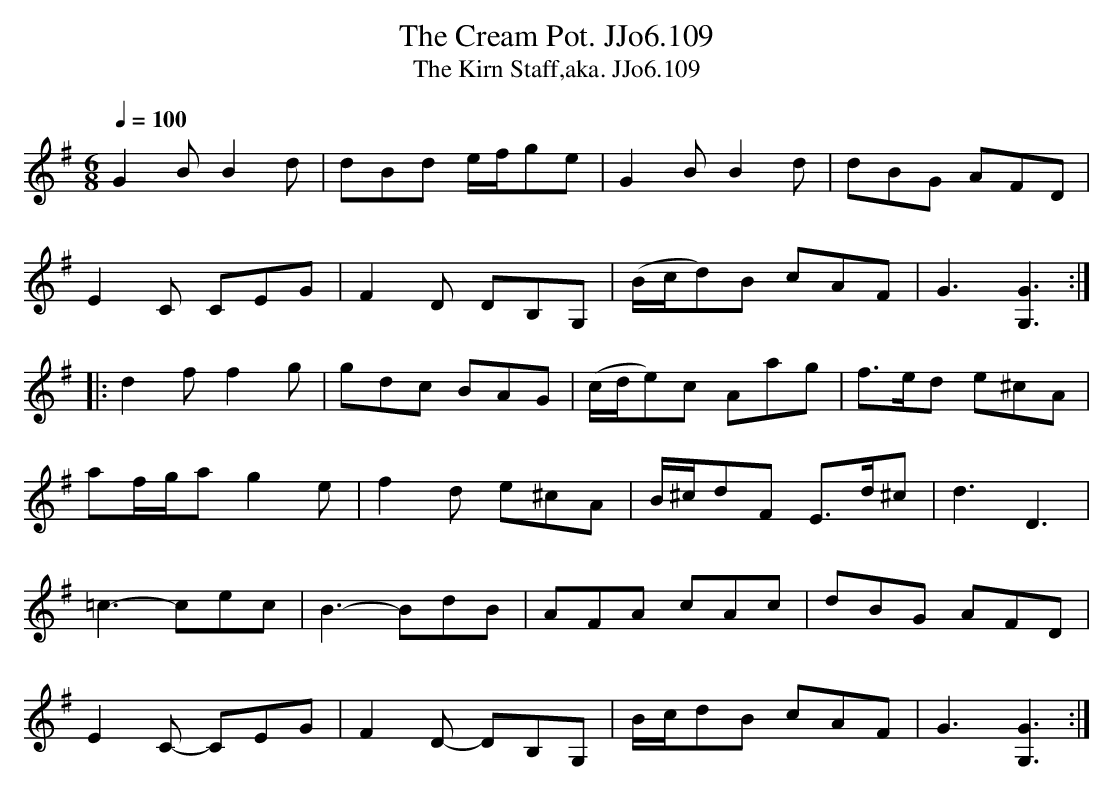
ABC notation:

X:1
T:Cream Pot. JJo6.109, The
T:Kirn Staff,aka. JJo6.109, The
M:6/8
L:1/8
Q:1/4=100
K:G
G2BB2d|dBd e/f/ge|G2BB2d|dBG AFD|
E2C CEG|F2D DB,G,|(B/c/d)B cAF|G3[G3 G,3]:|
|:d2ff2g|gdc BAG|(c/d/e)c Aag|f>ed e^cA|
af/g/ag2e|f2d e^cA|B/^c/dF E>d^c|d3D3|
=c3-cec|B3-BdB|AFA cAc|dBG AFD|
E2C- CEG|F2D- DB,G,|B/c/dB cAF|G3[G3G,3]:|
